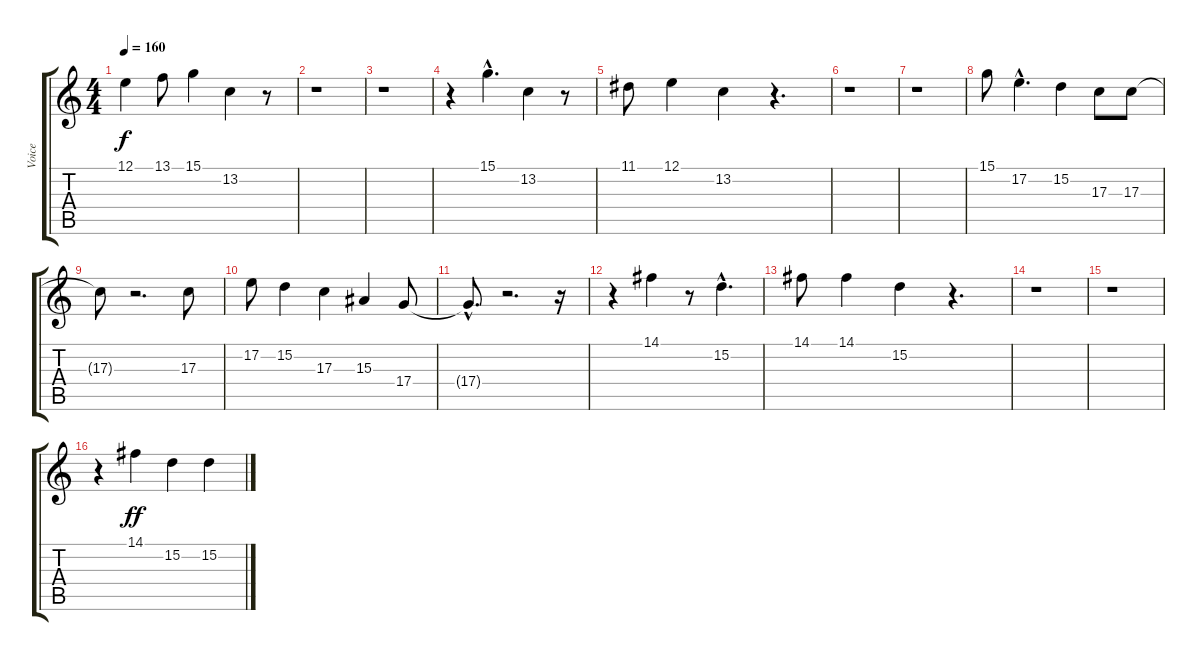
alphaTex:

\track ("Voice" "Voice") {instrument voiceoohs}
\staff {score tabs}
\tuning (E4 B3 G3 D3 A2 E2) {hide}
\ts (4 4)
\tempo 160
\clef g2
\ks c
12.1.4{dy f} 13.1.8 15.1.4 13.2.4 r.8 |
r.1 |
r.1 |
r.4 15.1{hac}.4{d} 13.2.4 r.8 |
11.1.8 12.1.4 13.2.4 r.4{d} |
r.1 |
r.1 |
15.1.8 17.2{hac}.4{d} 15.2.4 17.3.8 17.3.8 |
17.3{t}.8 r.2{d} 17.3.8 |
17.2.8 15.2.4 17.3.4 15.3.4 17.4.8 |
17.4{hac t}.8{d} r.2{d} r.16 |
r.4 14.1.4 r.8 15.2{hac}.4{d} |
14.1.8 14.1.4 15.2.4 r.4{d} |
r.1 |
r.1 |
r.4 14.1.4{dy ff} 15.2.4 15.2.4
